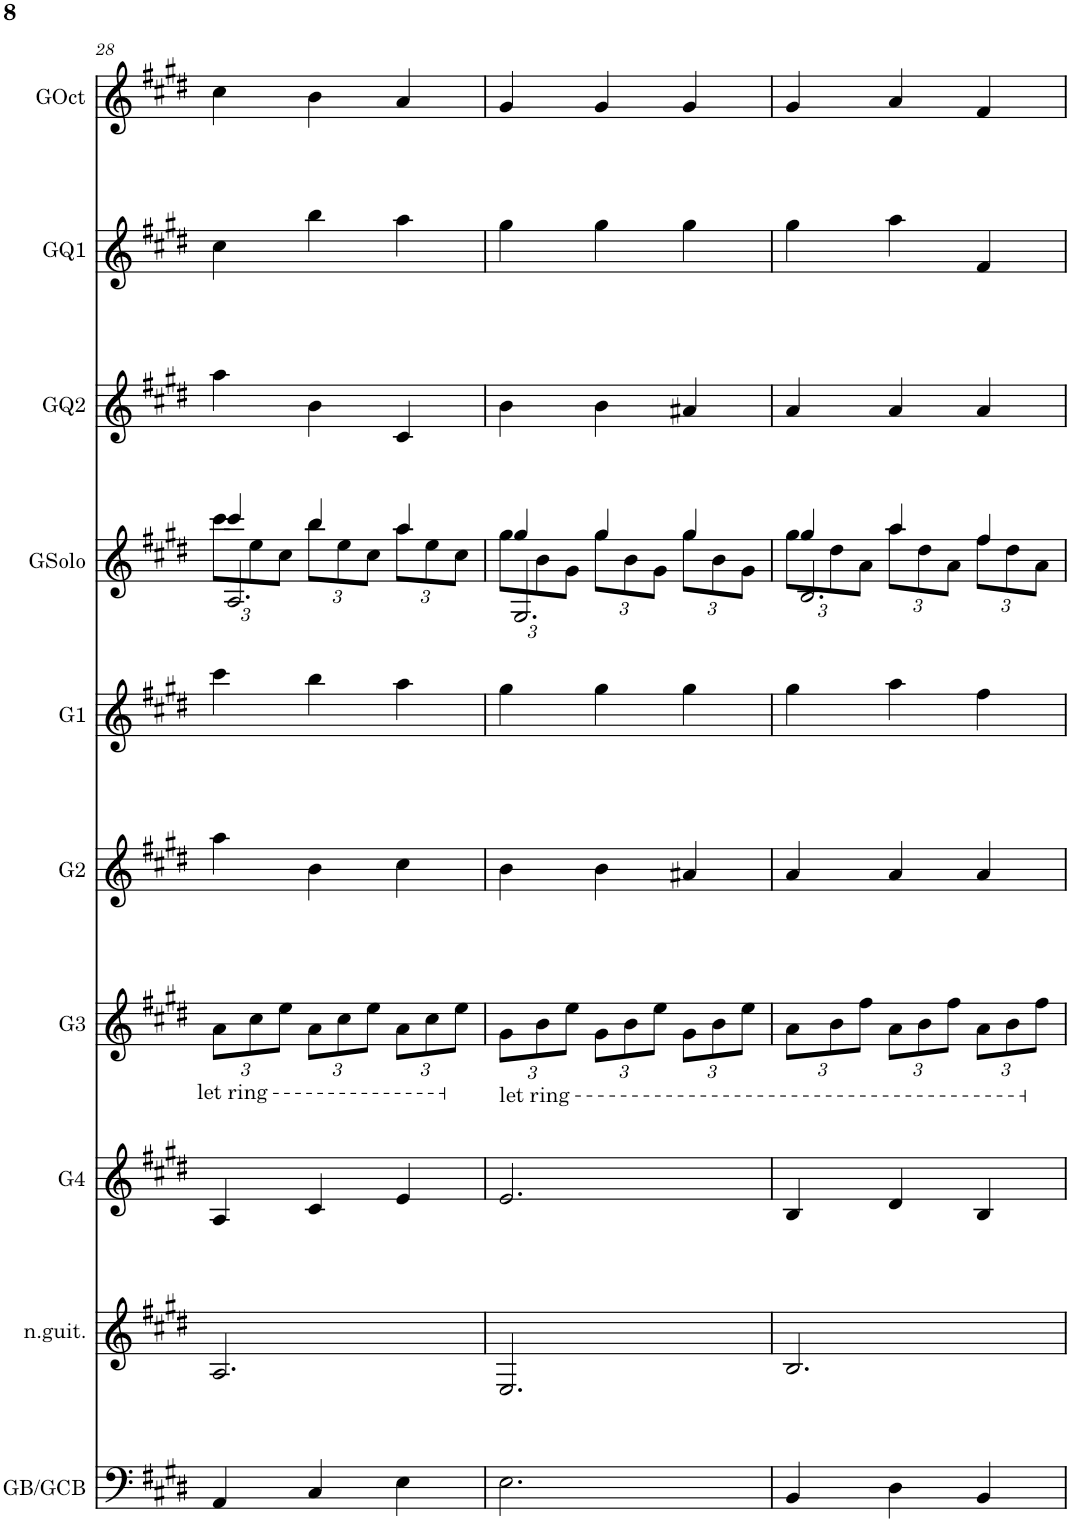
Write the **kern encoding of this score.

**kern	**kern	**kern	**kern	**kern	**kern	**kern	**kern	**kern	**kern
*part10	*part9	*part8	*part7	*part6	*part5	*part4	*part3	*part2	*part1
*staff10	*staff9	*staff8	*staff7	*staff6	*staff5	*staff4	*staff3	*staff2	*staff1
*I"GB/GCB	*I"G4b	*I"G4	*I"G3	*I"G2	*I"G1	*I"GSolo	*I"GQ2	*I"GQ1	*I"GOct
*I'GB/GCB	*	*I'G4	*I'G3	*I'G2	*I'G1	*I'GSolo	*I'GQ2	*I'GQ1	*I'GOct
!!LO:PB:g=z
*clefF4	*clefG2	*clefG2	*clefG2	*clefG2	*clefG2	*clefG2	*clefG2	*clefG2	*clefG2
*Trd7c12	*Trd7c12	*Trd7c12	*Trd7c12	*Trd7c12	*Trd7c12	*Trd7c12	*Trd3c5	*Trd3c5	*Trd7c12
*k[f#c#g#d#]	*k[f#c#g#d#]	*k[f#c#g#d#]	*k[f#c#g#d#]	*k[f#c#g#d#]	*k[f#c#g#d#]	*k[f#c#g#d#]	*k[f#c#g#d#]	*k[f#c#g#d#]	*k[f#c#g#d#]
*M3/4	*M3/4	*M3/4	*M3/4	*M3/4	*M3/4	*M3/4	*M3/4	*M3/4	*M3/4
=28	=28	=28	=28	=28	=28	=28	=28	=28	=28
*	*	*	*	*	*	*^	*	*	*
*	*	*	*Xbrackettup	*	*	*	*Xbrackettup	*	*	*
*	*	*	*	*	*	*	*^	*	*	*
4AA/	2.A/	4A/	12a\L	4aa\	4ccc#\	4ccc#/	12ccc#\L	2.A/	4aa\	4cc#\	4cc#\
.	.	.	12cc#\	.	.	.	12ee\	.	.	.	.
.	.	.	12ee\J	.	.	.	12cc#\J	.	.	.	.
4C#/	.	4c#/	12a\L	4b\	4bb\	4bb/	12bb\L	.	4b\	4bb\	4b\
.	.	.	12cc#\	.	.	.	12ee\	.	.	.	.
.	.	.	12ee\J	.	.	.	12cc#\J	.	.	.	.
4E\	.	4e/	12a\L	4cc#\	4aa\	4aa/	12aa\L	.	4c#/	4aa\	4a/
.	.	.	12cc#\	.	.	.	12ee\	.	.	.	.
.	.	.	12ee\J	.	.	.	12cc#\J	.	.	.	.
=29	=29	=29	=29	=29	=29	=29	=29	=29	=29	=29	=29
!	!	!	!LO:TX:b:t=let ring	!	!	!	!	!	!	!	!
2.E\	2.E/	2.e/	12g#\L	4b\	4gg#\	4gg#/	12gg#\L	2.E/	4b\	4gg#\	4g#/
.	.	.	12b\	.	.	.	12b\	.	.	.	.
.	.	.	12ee\J	.	.	.	12g#\J	.	.	.	.
.	.	.	12g#\L	4b\	4gg#\	4gg#/	12gg#\L	.	4b\	4gg#\	4g#/
.	.	.	12b\	.	.	.	12b\	.	.	.	.
.	.	.	12ee\J	.	.	.	12g#\J	.	.	.	.
.	.	.	12g#\L	4a#X/	4gg#\	4gg#/	12gg#\L	.	4a#X/	4gg#\	4g#/
.	.	.	12b\	.	.	.	12b\	.	.	.	.
.	.	.	12ee\J	.	.	.	12g#\J	.	.	.	.
=30	=30	=30	=30	=30	=30	=30	=30	=30	=30	=30	=30
4BB/	2.B/	4B/	12a\L	4a/	4gg#\	4gg#/	12gg#\L	2.B/	4a/	4gg#\	4g#/
.	.	.	12b\	.	.	.	12dd#\	.	.	.	.
.	.	.	12ff#\J	.	.	.	12a\J	.	.	.	.
4D#\	.	4d#/	12a\L	4a/	4aa\	4aa/	12aa\L	.	4a/	4aa\	4a/
.	.	.	12b\	.	.	.	12dd#\	.	.	.	.
.	.	.	12ff#\J	.	.	.	12a\J	.	.	.	.
4BB/	.	4B/	12a\L	4a/	4ff#\	4ff#/	12ff#\L	.	4a/	4f#/	4f#/
.	.	.	12b\	.	.	.	12dd#\	.	.	.	.
.	.	.	12ff#\J	.	.	.	12a\J	.	.	.	.
*	*	*	*	*	*	*v	*v	*v	*	*	*
=	=	=	=	=	=	=	=	=	=
*-	*-	*-	*-	*-	*-	*-	*-	*-	*-
